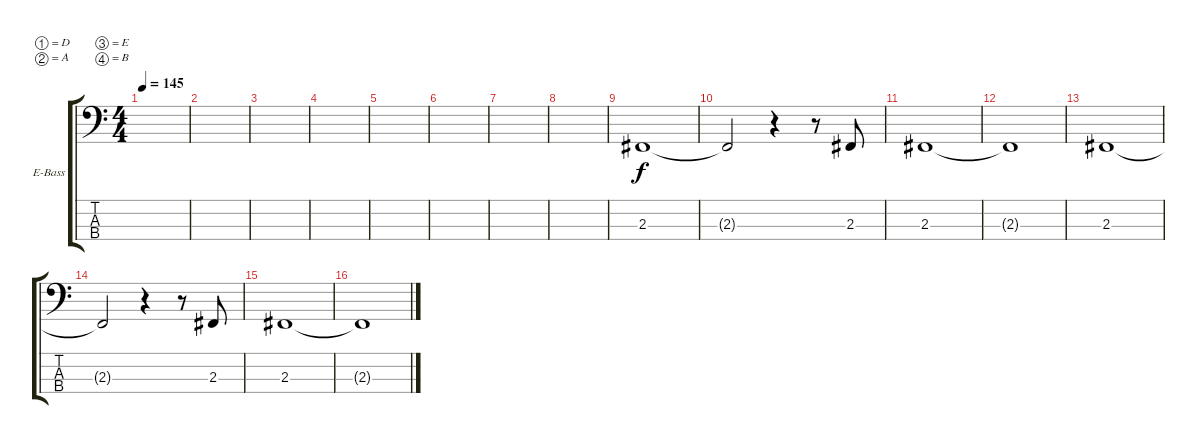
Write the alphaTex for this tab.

\bracketExtendMode groupsimilarinstruments
\firstSystemTrackNameOrientation horizontal
\otherSystemsTrackNameOrientation horizontal
\track ("Electric Bass" "E-Bass") {instrument electricbassfinger}
\staff {score tabs}
\tuning (D2 A1 E1 B0)
\ts (4 4)
\tempo 145
\clef f4
\ks c
|
|
|
|
|
|
|
|
2.3.1 |
2.3{t}.2 r.4 r.8 2.3.8 |
2.3.1 |
2.3{t}.1 |
2.3.1 |
2.3{t}.2 r.4 r.8 2.3.8 |
2.3.1 |
2.3{t}.1
